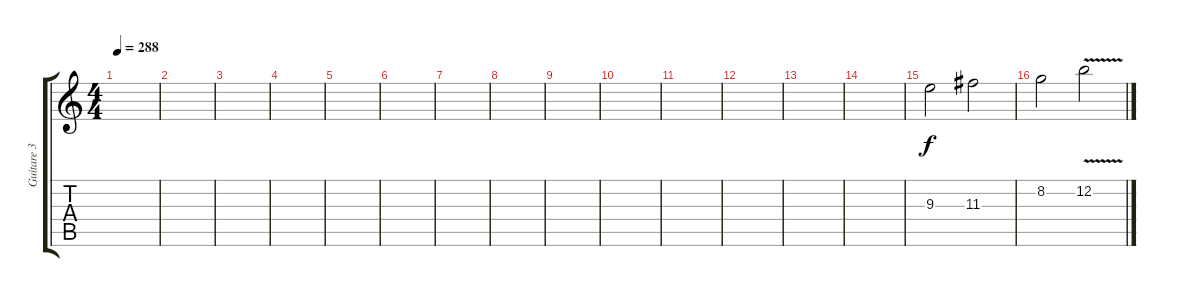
\track ("Guitare 3" "Guitare 3") {instrument distortionguitar}
\staff {score tabs}
\tuning (E4 B3 G3 D3 A2 E2) {hide}
\ts (4 4)
\tempo 288
\clef g2
\ks c
|
|
|
|
|
|
|
|
|
|
|
|
|
|
9.3.2 11.3.2 |
8.2.2 12.2{v}.2
